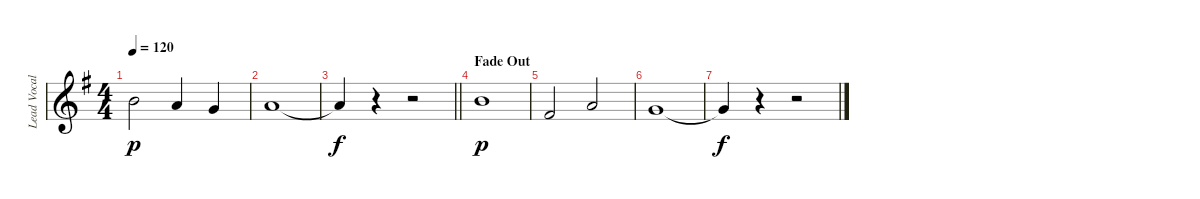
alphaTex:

\track ("Lead Vocals" "Lead Vocal") {instrument lead1square}
\staff {score}
\tuning (E4 B3 G3 D3 A2 E2) {hide}
\ts (4 4)
\tempo 120
\clef g2
\ks eminor
12.2.2{dy p} 10.2.4 12.3.4 |
10.2.1 |
\barLineRight lightlight
10.2{t}.4{dy f} r.4 r.2 |
\section ("" "Fade Out")
12.2.1{dy p} |
11.3.2 10.2.2 |
12.3.1 |
12.3{t}.4{dy f} r.4 r.2
